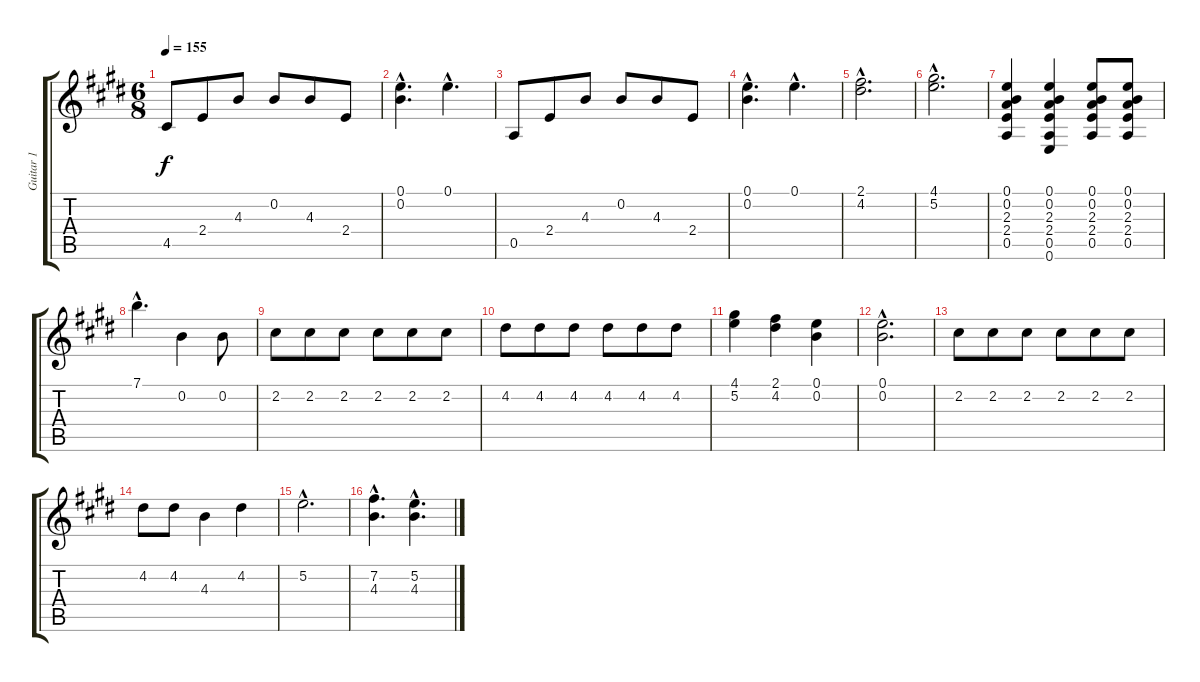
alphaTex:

\track ("Guitar 1" "Guitar 1") {instrument acousticguitarnylon}
\staff {score tabs}
\tuning (E4 B3 G3 D3 A2 E2) {hide}
\ts (6 8)
\tempo 155
\clef g2
\ks e
4.5.8{dy f} 2.4.8 4.3.8 0.2.8 4.3.8 2.4.8 |
(0.1{hac} 0.2{hac}).4{d} 0.1{hac}.4{d} |
0.5.8 2.4.8 4.3.8 0.2.8 4.3.8 2.4.8 |
(0.1{hac} 0.2{hac}).4{d} 0.1{hac}.4{d} |
(2.1{hac} 4.2{hac}).2{d} |
(4.1{hac} 5.2{hac}).2{d} |
(0.1 0.2 2.3 2.4 0.5).4 (0.1 0.2 2.3 2.4 0.5 0.6).4 (0.1 0.2 2.3 2.4 0.5).8 (0.1 0.2 2.3 2.4 0.5).8 |
7.1{hac}.4{d} 0.2.4 0.2.8 |
2.2.8 2.2.8 2.2.8 2.2.8 2.2.8 2.2.8 |
4.2.8 4.2.8 4.2.8 4.2.8 4.2.8 4.2.8 |
(4.1 5.2).4 (2.1 4.2).4 (0.1 0.2).4 |
(0.1{hac} 0.2{hac}).2{d} |
2.2.8 2.2.8 2.2.8 2.2.8 2.2.8 2.2.8 |
4.2.8 4.2.8 4.3.4 4.2.4 |
5.2{hac}.2{d} |
(7.2{hac} 4.3{hac}).4{d} (5.2{hac} 4.3{hac}).4{d}
